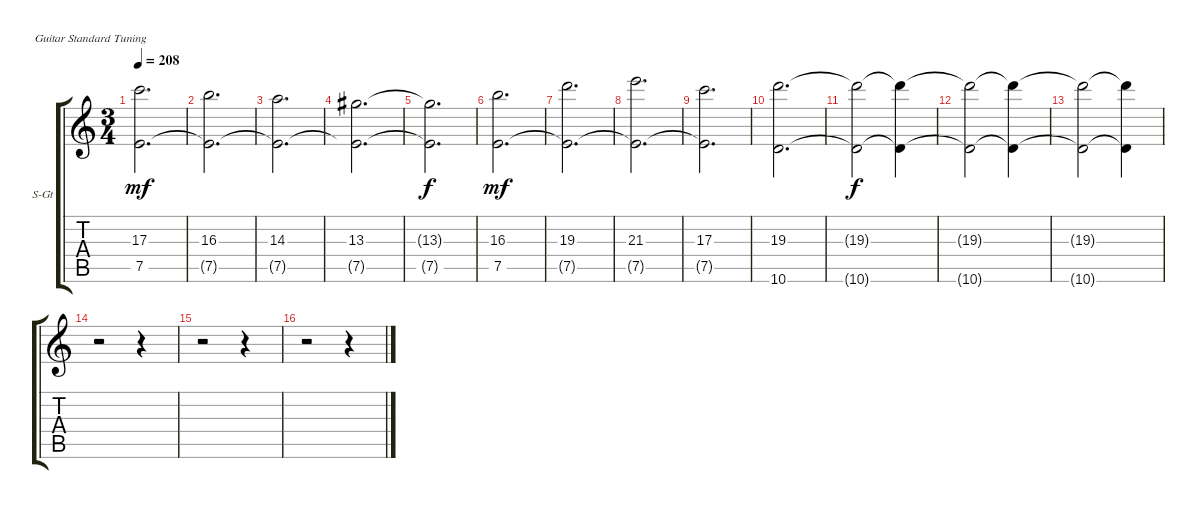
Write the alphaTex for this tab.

\bracketExtendMode groupsimilarinstruments
\firstSystemTrackNameOrientation horizontal
\otherSystemsTrackNameOrientation horizontal
\track ("Keyboard" "S-Gt") {instrument electricgrandpiano}
\staff {score tabs}
\tuning (E4 B3 G3 D3 A2 E2)
\displaytranspose 12
\ts (3 4)
\tempo 208
\clef g2
\ks c
(17.3 7.5{t}).2{d dy mf} |
(16.3 7.5{t}).2{d} |
(14.3 7.5{t}).2{d} |
(13.3 7.5{t}).2{d} |
(13.3{t} 7.5{t}).2{d dy f} |
(16.3 7.5).2{d dy mf} |
(19.3 7.5{t}).2{d} |
(21.3 7.5{t}).2{d} |
(17.3 7.5{t}).2{d} |
(19.3 10.6).2{d} |
(19.3{t} 10.6{t}).2{dy f} (19.3{t} 10.6{t}).4 |
(19.3{t} 10.6{t}).2 (19.3{t} 10.6{t}).4 |
(19.3{t} 10.6{t}).2 (19.3{t} 10.6{t}).4 |
r.2 r.4 |
r.2 r.4 |
r.2 r.4
